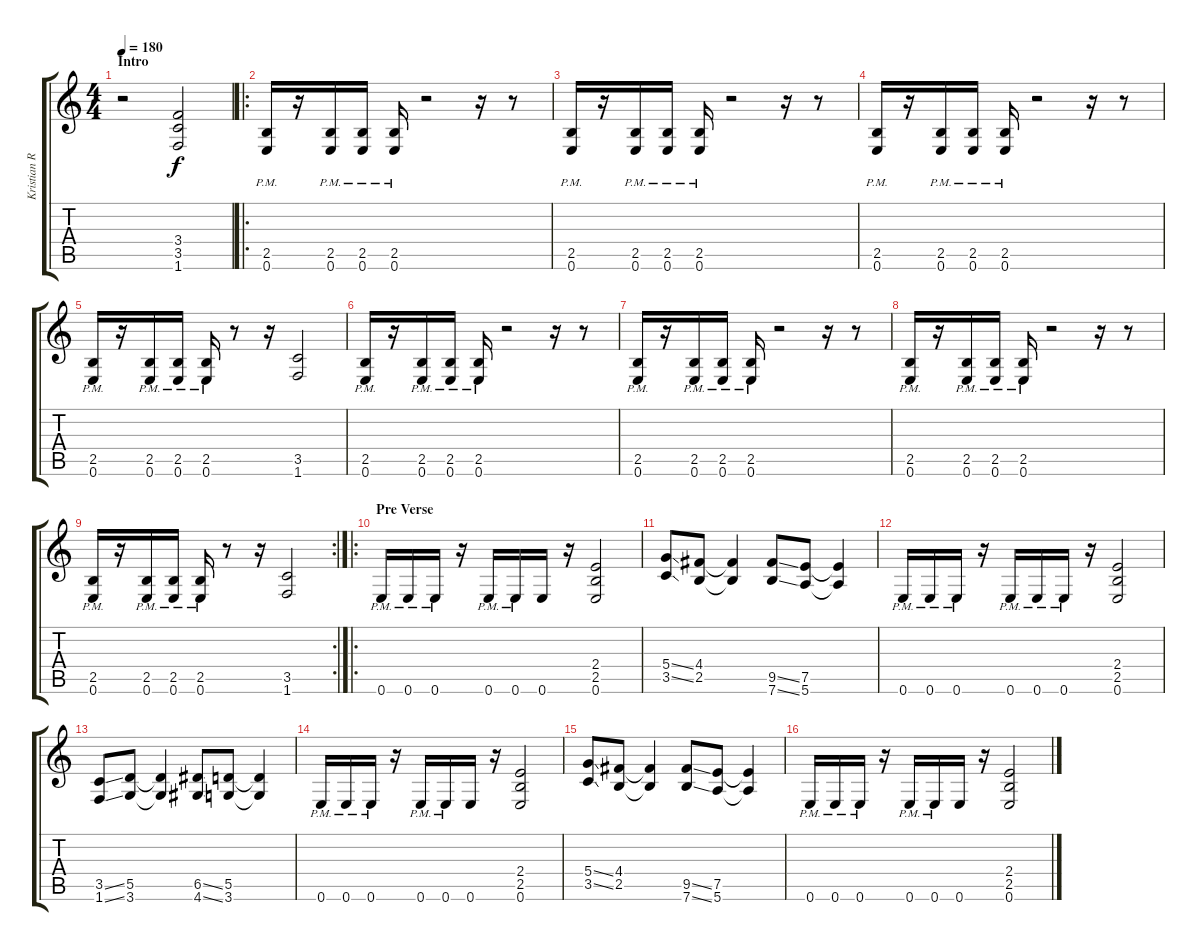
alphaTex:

\track ("Kristian Ranta" "Kristian R") {instrument distortionguitar}
\staff {score tabs}
\tuning (E4 B3 G3 D3 A2 E2) {hide}
\ts (4 4)
\section ("" "Intro")
\tempo 180
\clef g2
\ks c
r.2{dy f instrument distortionguitar} (3.4 3.5 1.6).2 |
\ro
(2.5{pm} 0.6{pm}).16 r.16 (2.5{pm} 0.6{pm}).16 (2.5{pm} 0.6{pm}).16 (2.5{pm} 0.6{pm}).16 r.2 r.16 r.8 |
(2.5{pm} 0.6{pm}).16 r.16 (2.5{pm} 0.6{pm}).16 (2.5{pm} 0.6{pm}).16 (2.5{pm} 0.6{pm}).16 r.2 r.16 r.8 |
(2.5{pm} 0.6{pm}).16 r.16 (2.5{pm} 0.6{pm}).16 (2.5{pm} 0.6{pm}).16 (2.5{pm} 0.6{pm}).16 r.2 r.16 r.8 |
(2.5{pm} 0.6{pm}).16 r.16 (2.5{pm} 0.6{pm}).16 (2.5{pm} 0.6{pm}).16 (2.5{pm} 0.6{pm}).16 r.8 r.16 (3.5 1.6).2 |
(2.5{pm} 0.6{pm}).16 r.16 (2.5{pm} 0.6{pm}).16 (2.5{pm} 0.6{pm}).16 (2.5{pm} 0.6{pm}).16 r.2 r.16 r.8 |
(2.5{pm} 0.6{pm}).16 r.16 (2.5{pm} 0.6{pm}).16 (2.5{pm} 0.6{pm}).16 (2.5{pm} 0.6{pm}).16 r.2 r.16 r.8 |
(2.5{pm} 0.6{pm}).16 r.16 (2.5{pm} 0.6{pm}).16 (2.5{pm} 0.6{pm}).16 (2.5{pm} 0.6{pm}).16 r.2 r.16 r.8 |
\rc 2
(2.5{pm} 0.6{pm}).16 r.16 (2.5{pm} 0.6{pm}).16 (2.5{pm} 0.6{pm}).16 (2.5{pm} 0.6{pm}).16 r.8 r.16 (3.5 1.6).2 |
\ro
\section ("" "Pre Verse")
0.6{pm}.16 0.6{pm}.16 0.6{pm}.16 r.16 0.6{pm}.16 0.6{pm}.16 0.6.16 r.16 (2.4 2.5 0.6).2 |
(5.4{ss} 3.5{ss}).8 (4.4 2.5).8 (4.4{t} 2.5{t}).4 (9.5{ss} 7.6{ss}).8 (7.5 5.6).8 (7.5{t} 5.6{t}).4 |
0.6{pm}.16 0.6{pm}.16 0.6{pm}.16 r.16 0.6{pm}.16 0.6{pm}.16 0.6{pm}.16 r.16 (2.4 2.5 0.6).2 |
(3.5{ss} 1.6{ss}).8 (5.5 3.6).8 (5.5{t} 3.6{t}).4 (6.5{ss} 4.6{ss}).8 (5.5 3.6).8 (5.5{t} 3.6{t}).4 |
0.6{pm}.16 0.6{pm}.16 0.6{pm}.16 r.16 0.6{pm}.16 0.6{pm}.16 0.6.16 r.16 (2.4 2.5 0.6).2 |
(5.4{ss} 3.5{ss}).8 (4.4 2.5).8 (4.4{t} 2.5{t}).4 (9.5{ss} 7.6{ss}).8 (7.5 5.6).8 (7.5{t} 5.6{t}).4 |
0.6{pm}.16 0.6{pm}.16 0.6{pm}.16 r.16 0.6{pm}.16 0.6{pm}.16 0.6.16 r.16 (2.4 2.5 0.6).2
